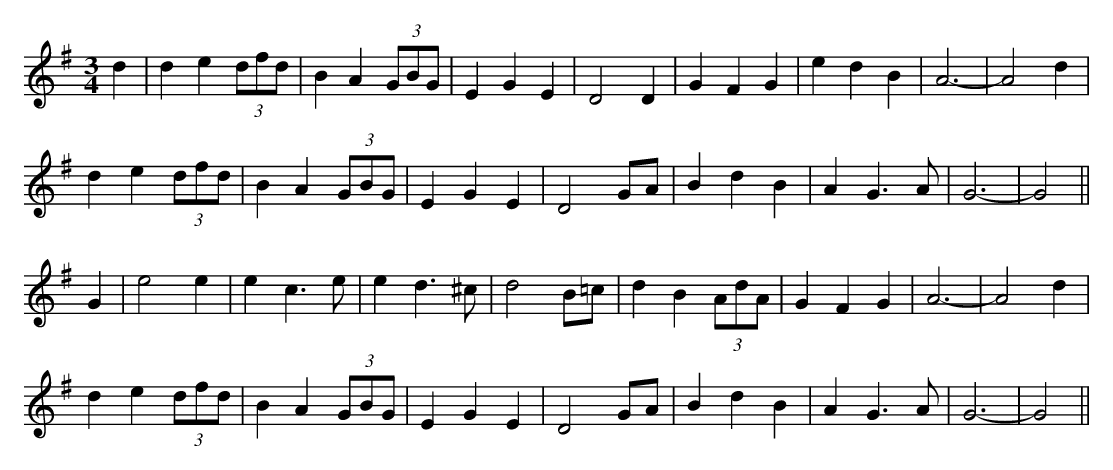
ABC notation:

X:1
M:3/4
K:G
d2|d2e2(3dfd|B2A2(3GBG|E2G2E2|D4D2|G2F2G2|e2d2B2|A6-|A4d2|
d2e2(3dfd|B2A2(3GBG|E2G2E2|D4GA|B2d2B2|A2G3A|G6-|G4||
G2|e4e2|e2c3e|e2d3^c|d4B=c|d2B2(3AdA|G2F2G2|A6-|A4d2|
d2e2(3dfd|B2A2(3GBG|E2G2E2|D4GA|B2d2B2|A2G3A|G6-|G4||
